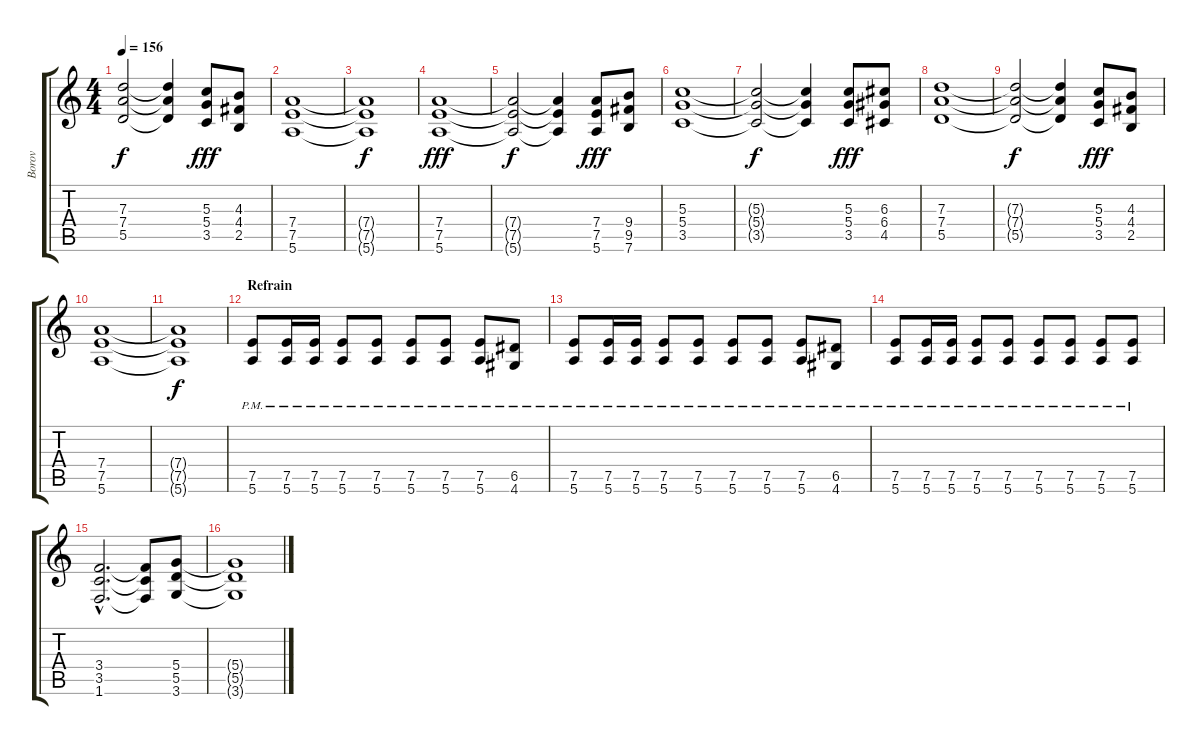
\track ("Borov" "Borov") {instrument distortionguitar}
\staff {score tabs}
\tuning (E4 B3 G3 D3 A2 E2) {hide}
\ts (4 4)
\tempo 156
\clef g2
\ks c
(7.3{t} 7.4{t} 5.5{t}).2{dy f} (7.3{t} 7.4{t} 5.5{t}).4 (5.3 5.4 3.5).8{dy fff} (4.3 4.4 2.5).8 |
(7.4 7.5 5.6).1 |
(7.4{t} 7.5{t} 5.6{t}).1{dy f} |
(7.4 7.5 5.6).1{dy fff} |
(7.4{t} 7.5{t} 5.6{t}).2{dy f} (7.4{t} 7.5{t} 5.6{t}).4 (7.4 7.5 5.6).8{dy fff} (9.4 9.5 7.6).8 |
(5.3 5.4 3.5).1 |
(5.3{t} 5.4{t} 3.5{t}).2{dy f} (5.3{t} 5.4{t} 3.5{t}).4 (5.3 5.4 3.5).8{dy fff} (6.3 6.4 4.5).8 |
(7.3 7.4 5.5).1 |
(7.3{t} 7.4{t} 5.5{t}).2{dy f} (7.3{t} 7.4{t} 5.5{t}).4 (5.3 5.4 3.5).8{dy fff} (4.3 4.4 2.5).8 |
(7.4 7.5 5.6).1 |
(7.4{t} 7.5{t} 5.6{t}).1{dy f} |
\section ("" "Refrain")
(7.5{pm} 5.6{pm}).8{volume 14} (7.5{pm} 5.6{pm}).16 (7.5{pm} 5.6{pm}).16 (7.5{pm} 5.6{pm}).8 (7.5{pm} 5.6{pm}).8 (7.5{pm} 5.6{pm}).8 (7.5{pm} 5.6{pm}).8 (7.5{pm} 5.6{pm}).8 (6.5{pm} 4.6{pm}).8 |
(7.5{pm} 5.6{pm}).8 (7.5{pm} 5.6{pm}).16 (7.5{pm} 5.6{pm}).16 (7.5{pm} 5.6{pm}).8 (7.5{pm} 5.6{pm}).8 (7.5{pm} 5.6{pm}).8 (7.5{pm} 5.6{pm}).8 (7.5{pm} 5.6{pm}).8 (6.5{pm} 4.6{pm}).8 |
(7.5{pm} 5.6{pm}).8 (7.5{pm} 5.6{pm}).16 (7.5{pm} 5.6{pm}).16 (7.5{pm} 5.6{pm}).8 (7.5{pm} 5.6{pm}).8 (7.5{pm} 5.6{pm}).8 (7.5{pm} 5.6{pm}).8 (7.5{pm} 5.6{pm}).8 (7.5{pm} 5.6{pm}).8 |
(3.4{hac} 3.5{hac} 1.6{hac}).2{d} (3.4{t} 3.5{t} 1.6{t}).8 (5.4 5.5 3.6).8 |
(5.4{t} 5.5{t} 3.6{t}).1
